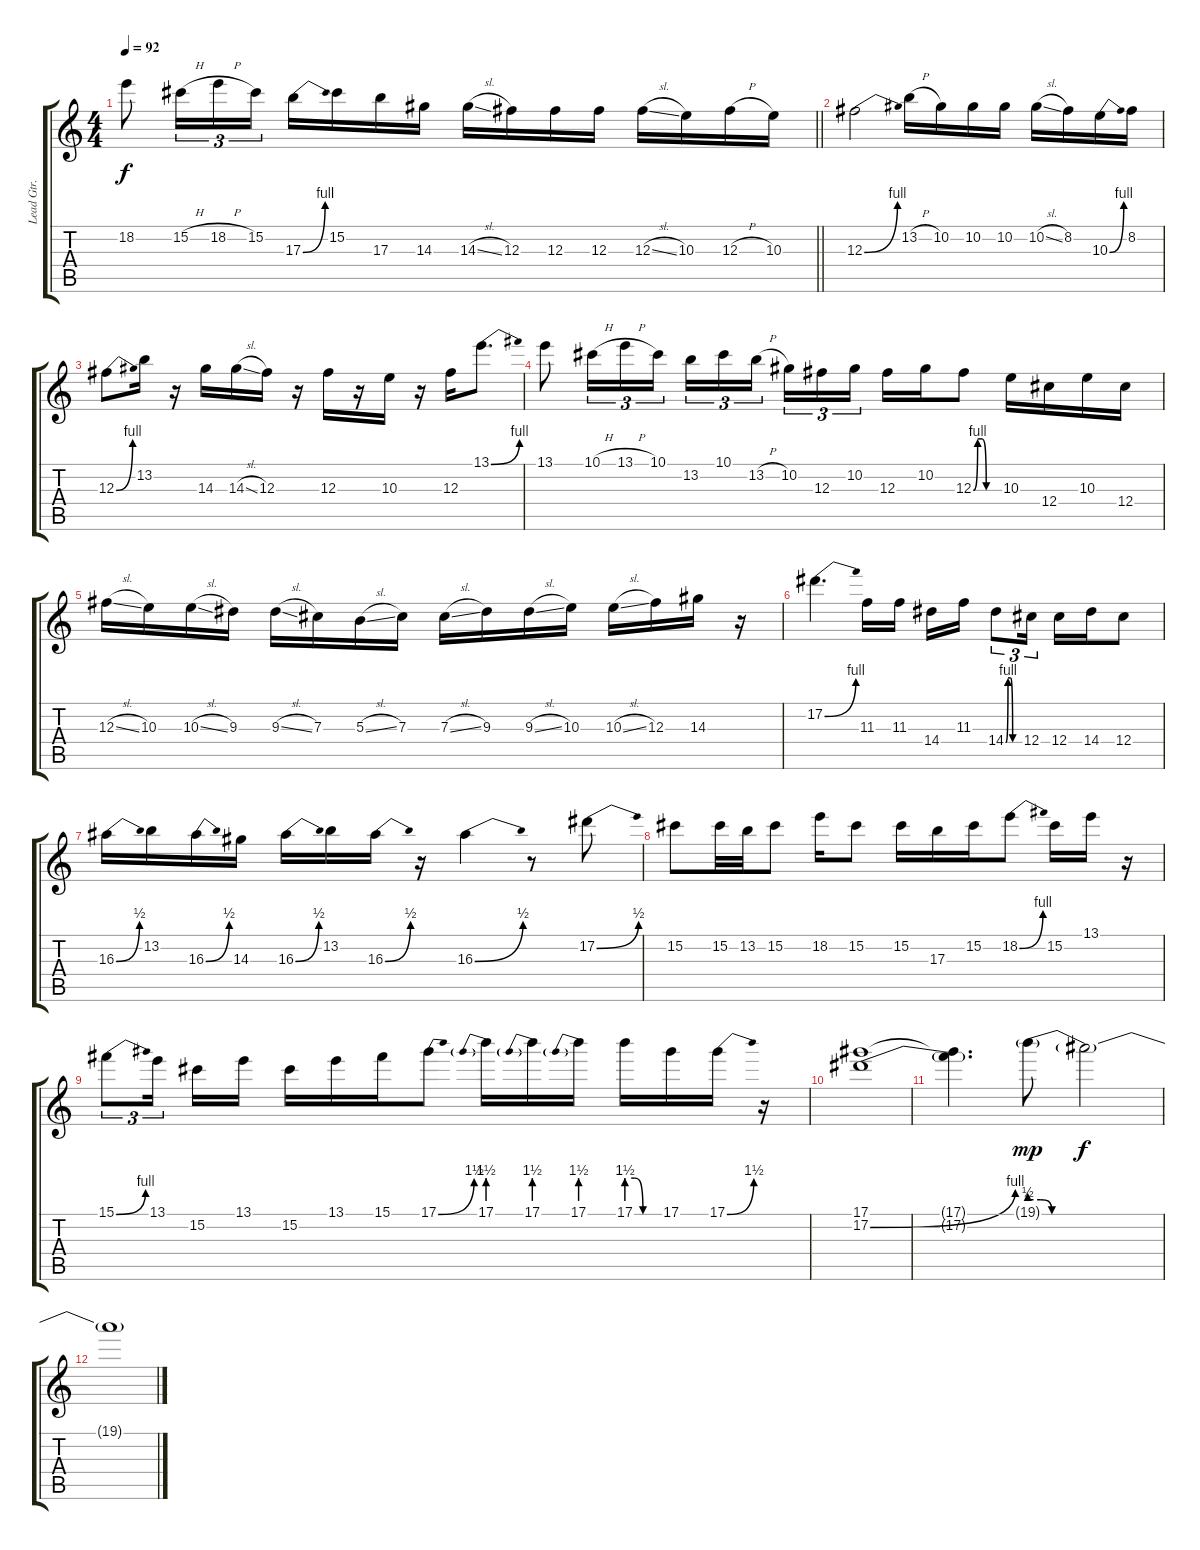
\track ("Lead Gtr." "Lead Gtr.") {instrument distortionguitar}
\staff {score tabs}
\tuning (Eb4 Bb3 Gb3 Db3 Ab2 Db2) {hide}
\ts (4 4)
\tempo 92
\clef g2
\barLineRight lightlight
\ks c
18.2.8{dy f} 15.2{h}.16{tu (3 2)} 18.2{h}.16{tu (3 2)} 15.2.16{tu (3 2)} 17.3{be (bend 0 0 60 4)}.16 15.2.16 17.3.16 14.3.16 14.3{sl}.16 12.3.16 12.3.16 12.3.16 12.3{sl}.16 10.3.16 12.3{h}.16 10.3.16 |
\section ("" "")
12.3{be (bend 0 0 60 4)}.2 13.2{h}.16 10.2.16 10.2.16 10.2.16 10.2{sl}.16 8.2.16 10.3{be (bend 0 0 60 4)}.16 8.2.16 |
12.3{be (bend 0 0 60 4)}.8 13.2.16 r.16 14.3.16 14.3{sl}.16 12.3.16 r.16 12.3.16 r.16 10.3.16 r.16 12.3.16 13.1{be (bend 0 0 60 4)}.8{d} |
13.1.8 10.1{h}.16{tu (3 2)} 13.1{h}.16{tu (3 2)} 10.1.16{tu (3 2)} 13.2.16{tu (3 2)} 10.1.16{tu (3 2)} 13.2{h}.16{tu (3 2) beam splitsecondary} 10.2.16{tu (3 2)} 12.3.16{tu (3 2)} 10.2.16{tu (3 2)} 12.3.16 10.2.16 12.3{be (custom 0 0 10 4 20 4 30 0 60 0)}.8 10.3.16 12.4.16 10.3.16 12.4.16 |
12.3{sl}.16 10.3.16 10.3{sl}.16 9.3.16 9.3{sl}.16 7.3.16 5.3{sl}.16 7.3.16 7.3{sl}.16 9.3.16 9.3{sl}.16 10.3.16 10.3{sl}.16 12.3.16 14.3.16 r.16 |
17.2{be (bend 0 0 60 4)}.4{d} 11.3.16 11.3.16 14.4.16 11.3.16 14.4{be (custom 0 0 10 4 20 4 30 0 60 0)}.8{tu (3 2)} 12.4.16{tu (3 2)} 12.4.16 14.4.16 12.4.8 |
16.3{be (bend 0 0 60 2)}.16 13.2.16 16.3{be (bend 0 0 60 2)}.16 14.3.16 16.3{be (bend 0 0 60 2)}.16 13.2.16 16.3{be (bend 0 0 60 2)}.16 r.16 16.3{be (bend 0 0 60 2)}.4 r.8 17.2{be (bend 0 0 60 2)}.8 |
15.2.8 15.2.32 13.2.32 15.2.8 18.2.16 15.2.8 15.2.16 17.3.16 15.2.16 18.2{be (bend 0 0 60 4)}.8 15.2.16 13.1.16 r.16 |
15.1{be (bend 0 0 60 4)}.8{tu (3 2)} 13.1.16{tu (3 2) beam splitsecondary} 15.2.16 13.1.16 15.2.16 13.1.16 15.1.16 17.1{be (bend 0 0 60 6)}.8 17.1{be (prebend 0 6 60 6)}.16 17.1{be (prebend 0 6 60 6)}.16 17.1{be (prebend 0 6 60 6)}.16 17.1{be (custom 0 6 15 6 30 0 60 0)}.16 17.1.16 17.1{be (bend 0 0 60 6)}.16 r.16 |
(17.1 17.2{be (bend 0 0 60 4)}).1 |
(17.1{t} 17.2{t}).4{d} 19.1{be (custom 0 2 5 2 10 0 30 0 60 0) g}.8{dy mp} 19.1{t}.2{dy f} |
19.1{t}.1
